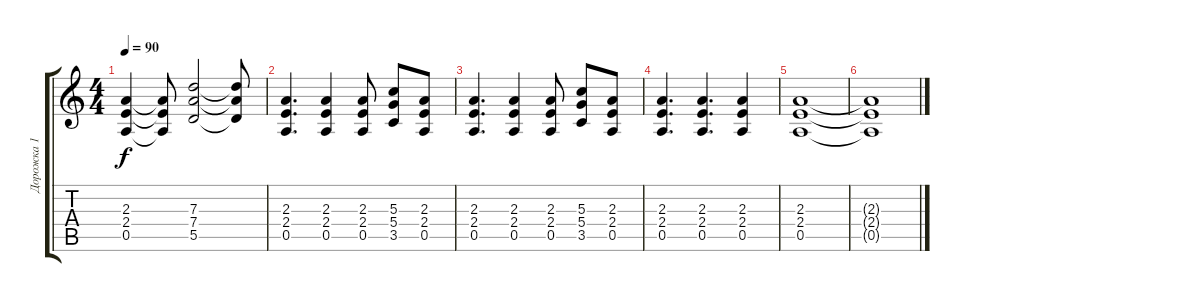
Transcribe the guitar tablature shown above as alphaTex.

\track ("Дорожка 1" "Дорожка 1") {instrument distortionguitar}
\staff {score tabs}
\tuning (E4 B3 G3 D3 A2 E2) {hide}
\ts (4 4)
\tempo 90
\clef g2
\ks c
(2.3 2.4 0.5).4{dy f} (2.3{t} 2.4{t} 0.5{t}).8 (7.3 7.4 5.5).2 (7.3{t} 7.4{t} 5.5{t}).8 |
(2.3 2.4 0.5).4{d} (2.3 2.4 0.5).4 (2.3 2.4 0.5).8 (5.3 5.4 3.5).8 (2.3 2.4 0.5).8 |
(2.3 2.4 0.5).4{d} (2.3 2.4 0.5).4 (2.3 2.4 0.5).8 (5.3 5.4 3.5).8 (2.3 2.4 0.5).8 |
(2.3 2.4 0.5).4{d} (2.3 2.4 0.5).4{d} (2.3 2.4 0.5).4 |
(2.3 2.4 0.5).1 |
(2.3{t} 2.4{t} 0.5{t}).1
